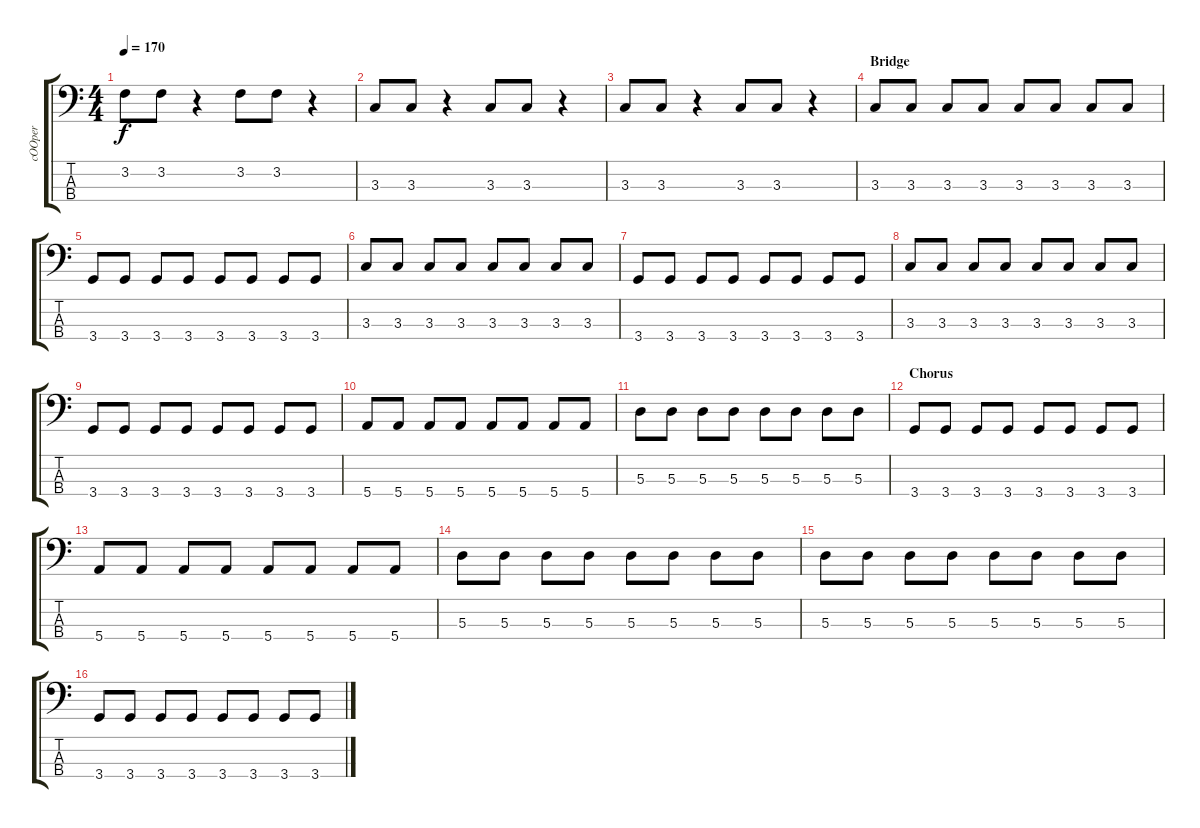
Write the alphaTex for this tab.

\track ("cOOper" "cOOper") {instrument electricbasspick}
\staff {score tabs}
\tuning (G2 D2 A1 E1) {hide}
\ts (4 4)
\tempo 170
\clef f4
\ks c
3.2.8{dy f} 3.2.8 r.4 3.2.8 3.2.8 r.4 |
3.3.8 3.3.8 r.4 3.3.8 3.3.8 r.4 |
3.3.8 3.3.8 r.4 3.3.8 3.3.8 r.4 |
\section ("" "Bridge")
3.3.8 3.3.8 3.3.8 3.3.8 3.3.8 3.3.8 3.3.8 3.3.8 |
3.4.8 3.4.8 3.4.8 3.4.8 3.4.8 3.4.8 3.4.8 3.4.8 |
3.3.8 3.3.8 3.3.8 3.3.8 3.3.8 3.3.8 3.3.8 3.3.8 |
3.4.8 3.4.8 3.4.8 3.4.8 3.4.8 3.4.8 3.4.8 3.4.8 |
3.3.8 3.3.8 3.3.8 3.3.8 3.3.8 3.3.8 3.3.8 3.3.8 |
3.4.8 3.4.8 3.4.8 3.4.8 3.4.8 3.4.8 3.4.8 3.4.8 |
5.4.8 5.4.8 5.4.8 5.4.8 5.4.8 5.4.8 5.4.8 5.4.8 |
5.3.8 5.3.8 5.3.8 5.3.8 5.3.8 5.3.8 5.3.8 5.3.8 |
\section ("" "Chorus")
3.4.8 3.4.8 3.4.8 3.4.8 3.4.8 3.4.8 3.4.8 3.4.8 |
5.4.8 5.4.8 5.4.8 5.4.8 5.4.8 5.4.8 5.4.8 5.4.8 |
5.3.8 5.3.8 5.3.8 5.3.8 5.3.8 5.3.8 5.3.8 5.3.8 |
5.3.8 5.3.8 5.3.8 5.3.8 5.3.8 5.3.8 5.3.8 5.3.8 |
3.4.8 3.4.8 3.4.8 3.4.8 3.4.8 3.4.8 3.4.8 3.4.8
